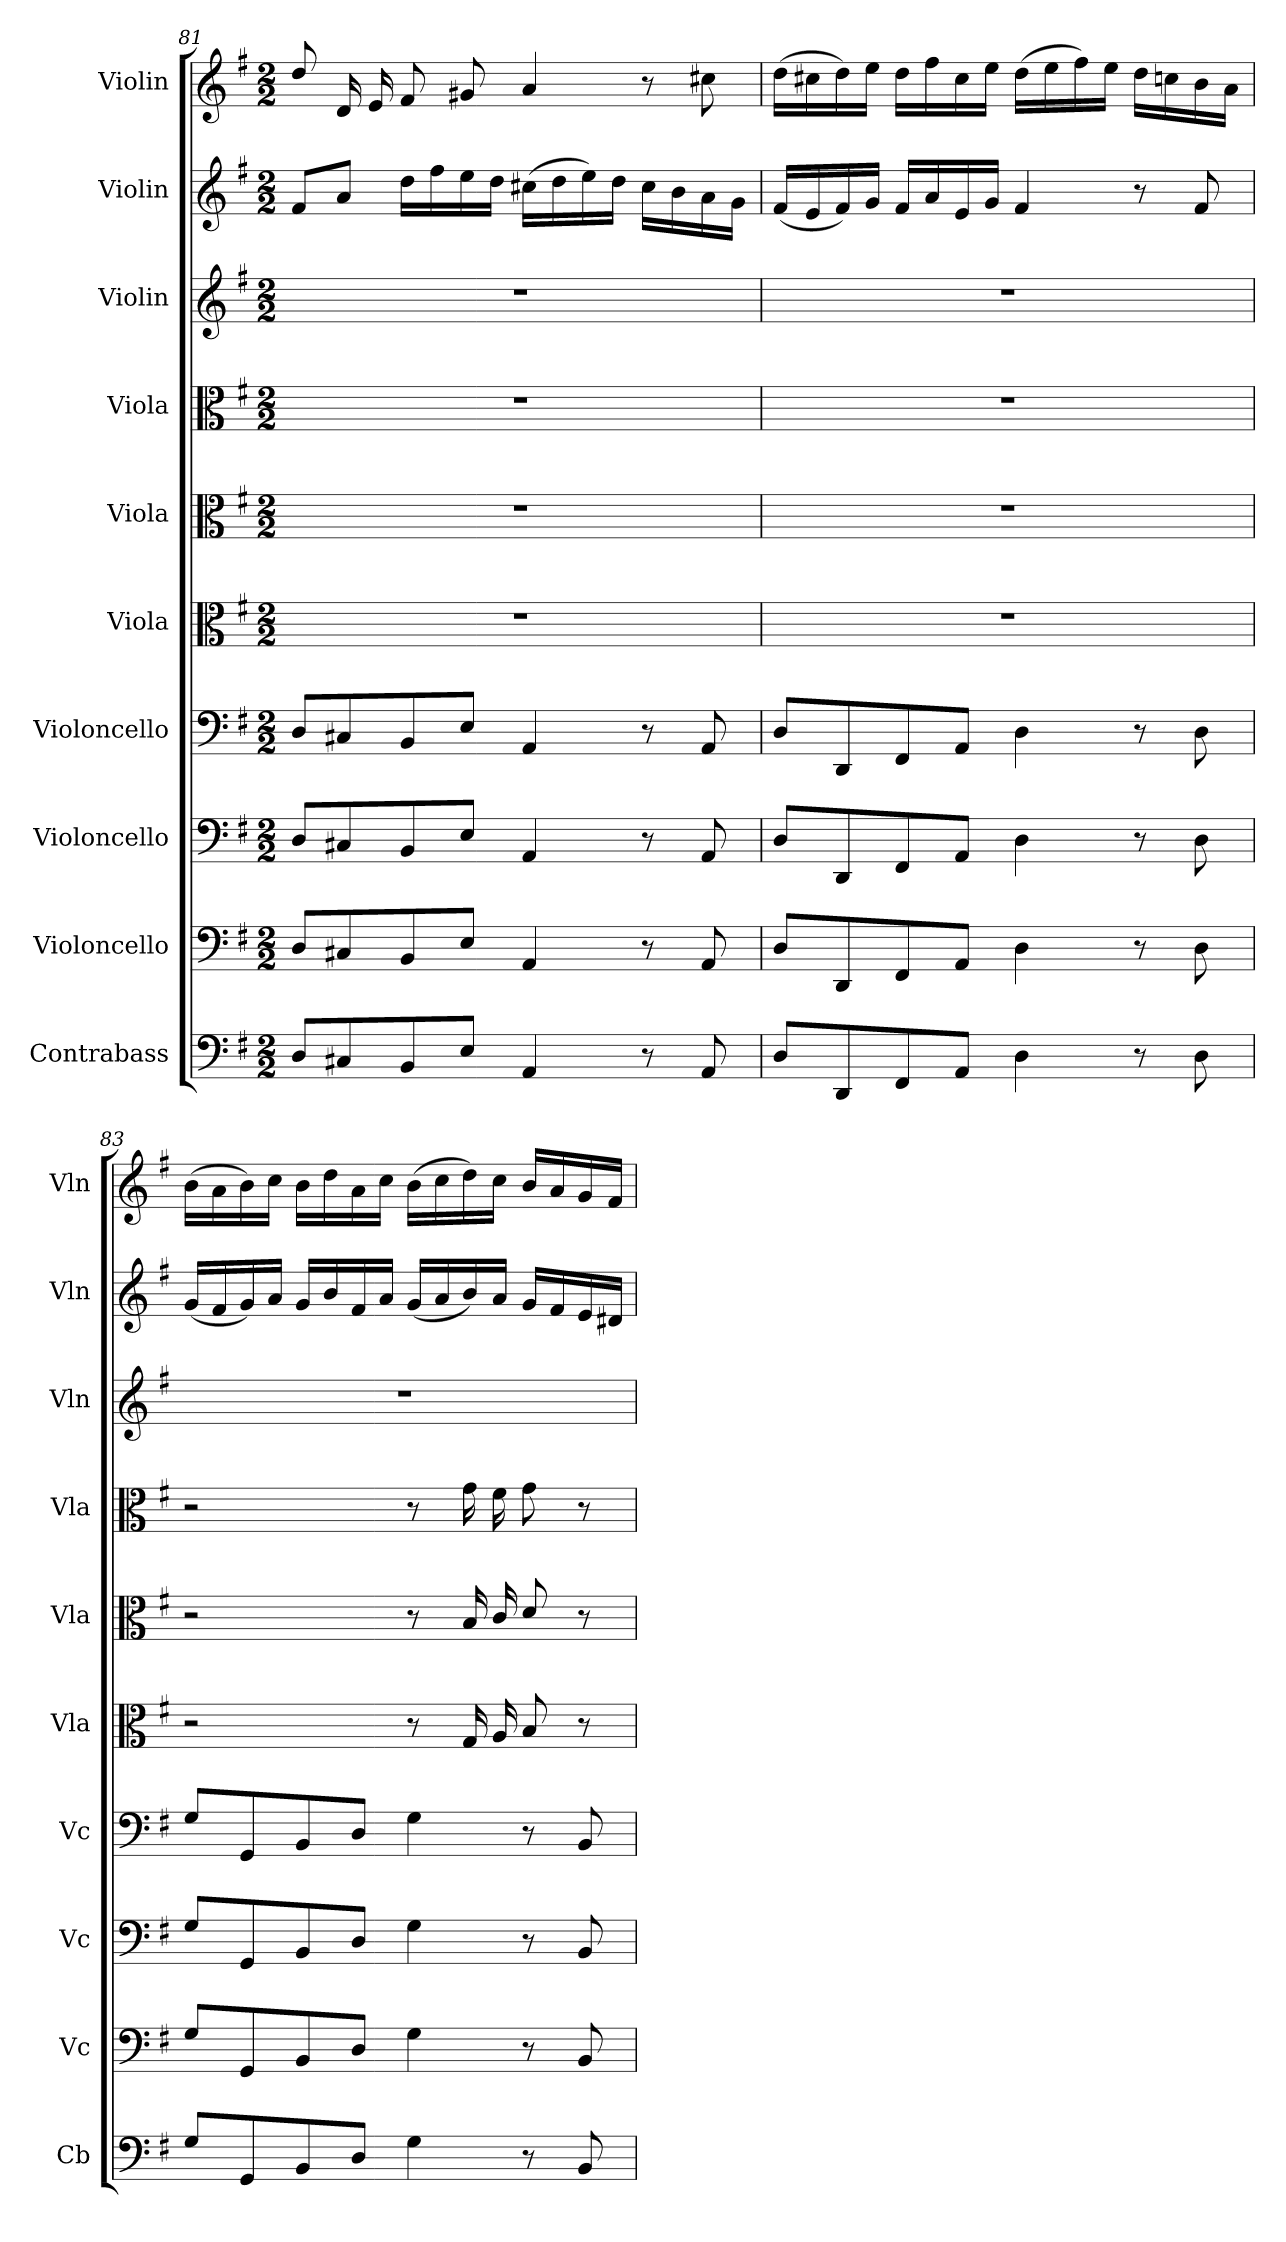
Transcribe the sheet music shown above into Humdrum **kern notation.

**kern	**kern	**kern	**kern	**kern	**kern	**kern	**kern	**kern	**kern
*part10	*part9	*part8	*part7	*part6	*part5	*part4	*part3	*part2	*part1
*staff10	*staff9	*staff8	*staff7	*staff6	*staff5	*staff4	*staff3	*staff2	*staff1
*I"Contrabass	*I"Violoncello	*I"Violoncello	*I"Violoncello	*I"Viola	*I"Viola	*I"Viola	*I"Violin	*I"Violin	*I"Violin
*I'Cb	*I'Vc	*I'Vc	*I'Vc	*I'Vla	*I'Vla	*I'Vla	*I'Vln	*I'Vln	*I'Vln
*clefF4	*clefF4	*clefF4	*clefF4	*clefC3	*clefC3	*clefC3	*clefG2	*clefG2	*clefG2
*k[f#]	*k[f#]	*k[f#]	*k[f#]	*k[f#]	*k[f#]	*k[f#]	*k[f#]	*k[f#]	*k[f#]
*G:	*G:	*G:	*G:	*G:	*G:	*G:	*G:	*G:	*G:
*M2/2	*M2/2	*M2/2	*M2/2	*M2/2	*M2/2	*M2/2	*M2/2	*M2/2	*M2/2
=81	=81	=81	=81	=81	=81	=81	=81	=81	=81
8D/L	8D/L	8D/L	8D/L	1r	1r	1r	1r	8f#/L	8dd/
8C#X/	8C#X/	8C#X/	8C#X/	.	.	.	.	8a/J	16d/
.	.	.	.	.	.	.	.	.	16e/
8BB/	8BB/	8BB/	8BB/	.	.	.	.	16dd\LL	8f#/
.	.	.	.	.	.	.	.	16ff#\	.
8E/J	8E/J	8E/J	8E/J	.	.	.	.	16ee\	8g#X/
.	.	.	.	.	.	.	.	16dd\JJ	.
4AA/	4AA/	4AA/	4AA/	.	.	.	.	(16cc#X\LL	4a/
.	.	.	.	.	.	.	.	16dd\	.
.	.	.	.	.	.	.	.	16ee\)	.
.	.	.	.	.	.	.	.	16dd\JJ	.
8r	8r	8r	8r	.	.	.	.	16cc#\LL	8r
.	.	.	.	.	.	.	.	16b\	.
8AA/	8AA/	8AA/	8AA/	.	.	.	.	16a\	8cc#X\
.	.	.	.	.	.	.	.	16g\JJ	.
=82	=82	=82	=82	=82	=82	=82	=82	=82	=82
8D/L	8D/L	8D/L	8D/L	1r	1r	1r	1r	(16f#/LL	(16dd\LL
.	.	.	.	.	.	.	.	16e/	16cc#X\
8DD/	8DD/	8DD/	8DD/	.	.	.	.	16f#/)	16dd\)
.	.	.	.	.	.	.	.	16g/JJ	16ee\JJ
8FF#/	8FF#/	8FF#/	8FF#/	.	.	.	.	16f#/LL	16dd\LL
.	.	.	.	.	.	.	.	16a/	16ff#\
8AA/J	8AA/J	8AA/J	8AA/J	.	.	.	.	16e/	16cc#\
.	.	.	.	.	.	.	.	16g/JJ	16ee\JJ
4D\	4D\	4D\	4D\	.	.	.	.	4f#/	(16dd\LL
.	.	.	.	.	.	.	.	.	16ee\
.	.	.	.	.	.	.	.	.	16ff#\)
.	.	.	.	.	.	.	.	.	16ee\JJ
8r	8r	8r	8r	.	.	.	.	8r	16dd\LL
.	.	.	.	.	.	.	.	.	16ccn\
8D\	8D\	8D\	8D\	.	.	.	.	8f#/	16b\
.	.	.	.	.	.	.	.	.	16a\JJ
=83	=83	=83	=83	=83	=83	=83	=83	=83	=83
8G/L	8G/L	8G/L	8G/L	2r	2r	2r	1r	(16g/LL	(16b\LL
.	.	.	.	.	.	.	.	16f#/	16a\
8GG/	8GG/	8GG/	8GG/	.	.	.	.	16g/)	16b\)
.	.	.	.	.	.	.	.	16a/JJ	16cc\JJ
8BB/	8BB/	8BB/	8BB/	.	.	.	.	16g/LL	16b\LL
.	.	.	.	.	.	.	.	16b/	16dd\
8D/J	8D/J	8D/J	8D/J	.	.	.	.	16f#/	16a\
.	.	.	.	.	.	.	.	16a/JJ	16cc\JJ
4G\	4G\	4G\	4G\	8r	8r	8r	.	(16g/LL	(16b\LL
.	.	.	.	.	.	.	.	16a/	16cc\
.	.	.	.	16G/	16B/	16g\	.	16b/)	16dd\)
.	.	.	.	16A/	16c/	16f#\	.	16a/JJ	16cc\JJ
8r	8r	8r	8r	8B/	8d/	8g\	.	16g/LL	16b/LL
.	.	.	.	.	.	.	.	16f#/	16a/
8BB/	8BB/	8BB/	8BB/	8r	8r	8r	.	16e/	16g/
.	.	.	.	.	.	.	.	16d#X/JJ	16f#/JJ
=	=	=	=	=	=	=	=	=	=
*-	*-	*-	*-	*-	*-	*-	*-	*-	*-
